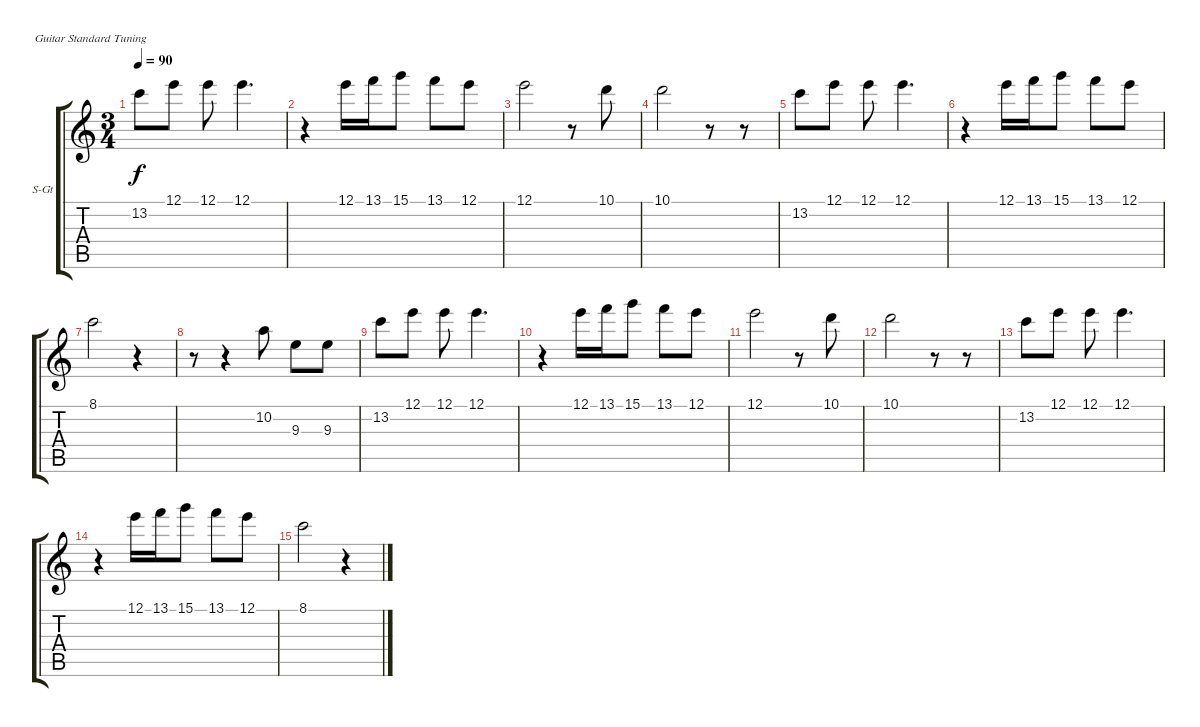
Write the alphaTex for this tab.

\defaultSystemsLayout 4
\bracketExtendMode groupsimilarinstruments
\firstSystemTrackNameOrientation horizontal
\otherSystemsTrackNameOrientation horizontal
\track ("Макс" "S-Gt") {instrument acousticguitarsteel}
\staff {score tabs}
\tuning (E4 B3 G3 D3 A2 E2)
\ts (3 4)
\tempo 90
\clef g2
\ks c
13.2.8{dy f} 12.1.8 12.1.8 12.1.4{d} |
r.4 12.1.16 13.1.16 15.1.8 13.1.8 12.1.8 |
12.1.2 r.8 10.1.8 |
10.1.2 r.8 r.8 |
13.2.8 12.1.8 12.1.8 12.1.4{d} |
r.4 12.1.16 13.1.16 15.1.8 13.1.8 12.1.8 |
8.1.2 r.4 |
r.8 r.4 10.2.8 9.3.8 9.3.8 |
13.2.8 12.1.8 12.1.8 12.1.4{d} |
r.4 12.1.16 13.1.16 15.1.8 13.1.8 12.1.8 |
12.1.2 r.8 10.1.8 |
10.1.2 r.8 r.8 |
13.2.8 12.1.8 12.1.8 12.1.4{d} |
r.4 12.1.16 13.1.16 15.1.8 13.1.8 12.1.8 |
8.1.2 r.4
